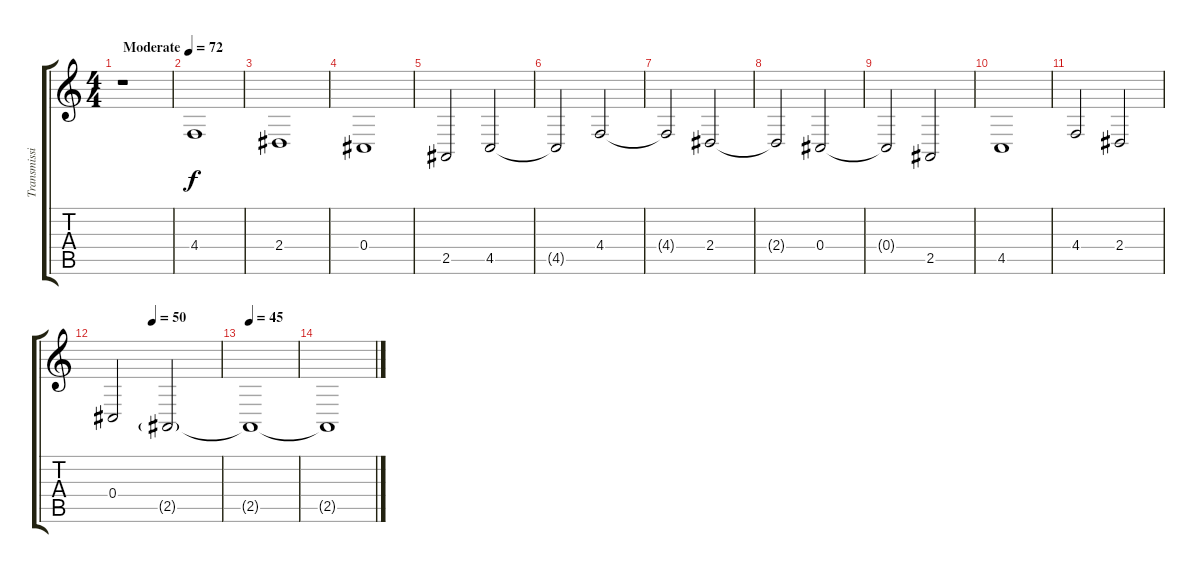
\track ("Transmission" "Transmissi") {instrument cello}
\staff {score tabs}
\tuning (Eb4 Bb3 Gb3 Db3 Ab2 Db2) {hide}
\ts (4 4)
\tempo (72 "Moderate")
\clef g2
\ks c
r.1{dy f instrument cello} |
4.4.1 |
2.4.1 |
0.4.1 |
2.5.2 4.5.2 |
4.5{t}.2{volume 6} 4.4.2{volume 16} |
4.4{t}.2 2.4.2 |
2.4{t}.2 0.4.2 |
0.4{t}.2 2.5.2 |
4.5.1 |
4.4.2 2.4.2 |
\tempo (50 0.375)
0.4.2 2.5{g}.2 |
\tempo 45
2.5{t}.1 |
2.5{t}.1
